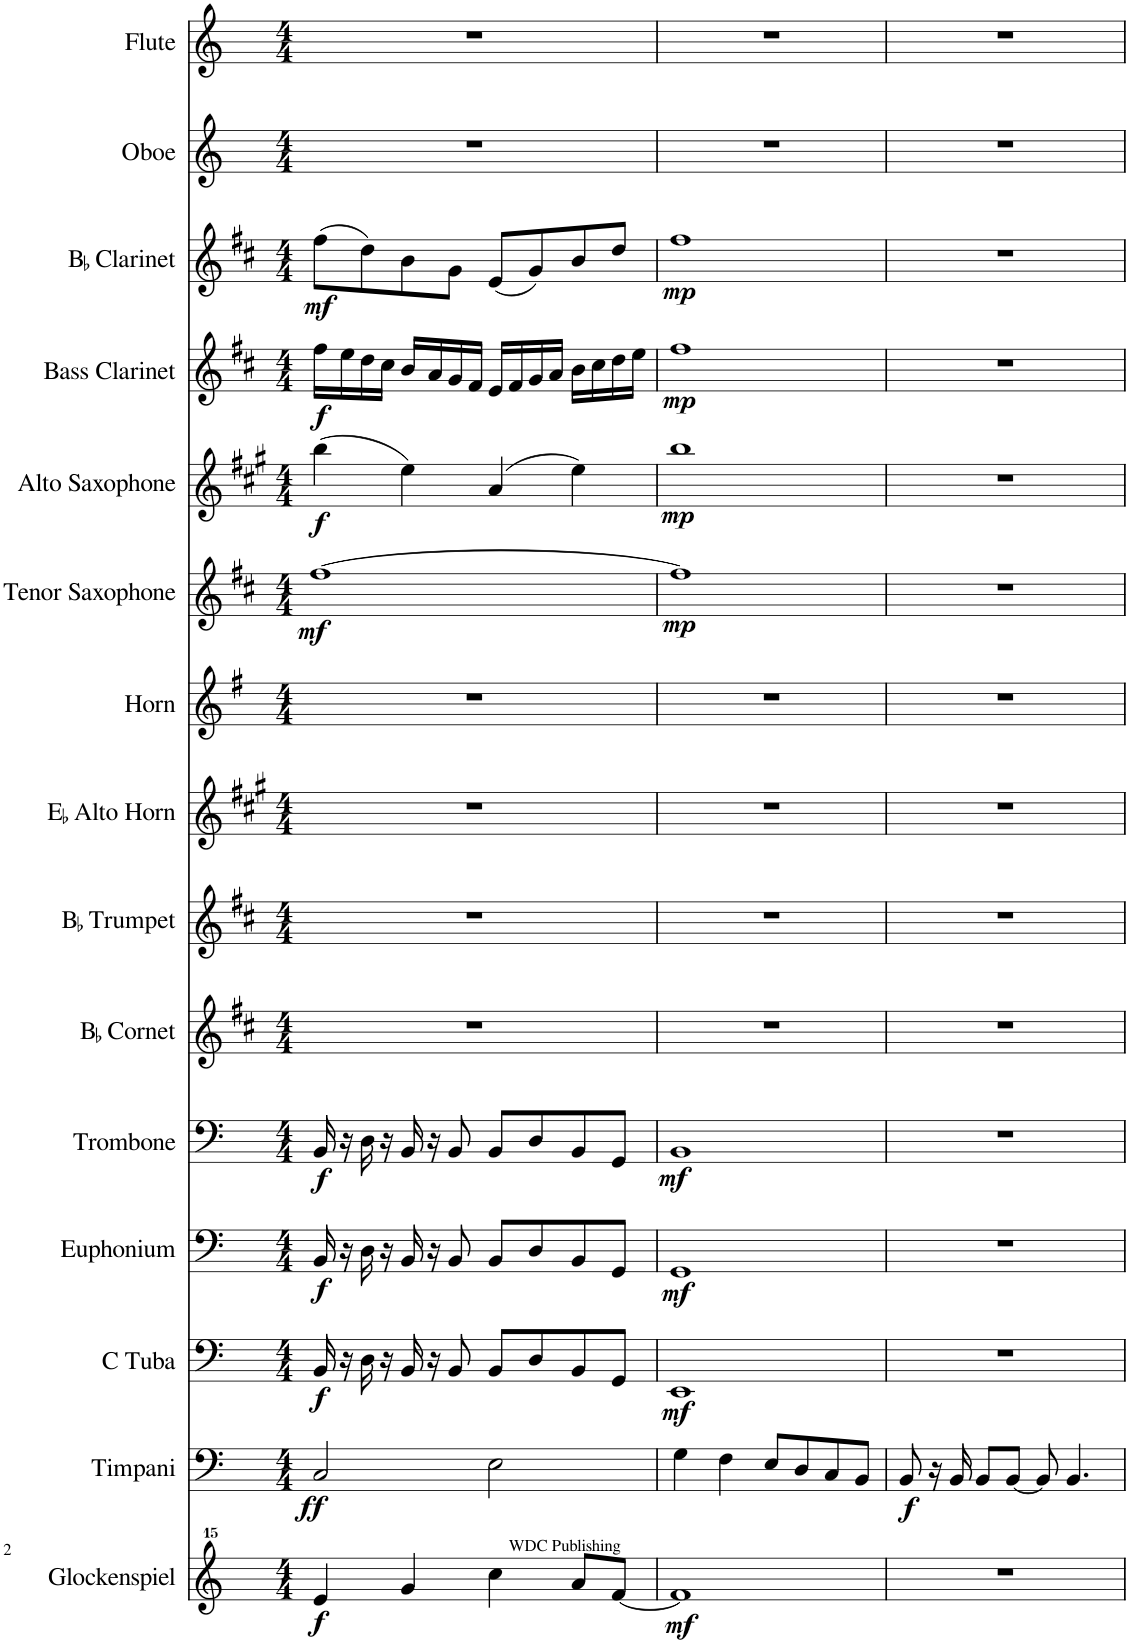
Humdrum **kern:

**kern	**dynam	**kern	**dynam	**kern	**dynam	**kern	**dynam	**kern	**dynam	**kern	**kern	**kern	**kern	**kern	**dynam	**kern	**dynam	**kern	**dynam	**kern	**dynam	**kern	**kern
*part15	*part15	*part14	*part14	*part13	*part13	*part12	*part12	*part11	*part11	*part10	*part9	*part8	*part7	*part6	*part6	*part5	*part5	*part4	*part4	*part3	*part3	*part2	*part1
*staff15	*staff15	*staff14	*staff14	*staff13	*staff13	*staff12	*staff12	*staff11	*staff11	*staff10	*staff9	*staff8	*staff7	*staff6	*staff6	*staff5	*staff5	*staff4	*staff4	*staff3	*staff3	*staff2	*staff1
*I"Glockenspiel	*	*I"Timpani	*	*I"C Tuba	*	*I"Euphonium	*	*I"Trombone	*	*I"BaccidentalFlat Cornet	*I"BaccidentalFlat Trumpet	*I"EaccidentalFlat Alto Horn	*I"Horn	*I"Tenor Saxophone	*	*I"Alto Saxophone	*	*I"Bass Clarinet	*	*I"BaccidentalFlat Clarinet	*	*I"Oboe	*I"Flute
*I'Glk.	*	*I'Timp.	*	*I'C Tu.	*	*I'Eu.	*	*I'Trb.	*	*I'BaccidentalFlat Cnt.	*I'BaccidentalFlat Tpt.	*I'EaccidentalFlat A. Hn.	*I'Hn.	*I'T. Sax.	*	*I'A. Sax.	*	*I'B. Cl.	*	*I'BaccidentalFlat Cl.	*	*I'Ob.	*I'Fl.
*clefG^^2	*	*clefF4	*	*clefF4	*	*clefF4	*	*clefF4	*	*clefG2	*clefG2	*clefG2	*clefG2	*clefG2	*	*clefG2	*	*clefG2	*	*clefG2	*	*clefG2	*clefG2
*	*	*	*	*	*	*	*	*	*	*Trd1c2	*Trd1c2	*Trd5c9	*Trd4c7	*Trd8c14	*	*Trd5c9	*	*Trd8c14	*	*Trd1c2	*	*	*
*k[]	*	*k[]	*	*k[]	*	*k[]	*	*k[]	*	*k[f#c#]	*k[f#c#]	*k[f#c#g#]	*k[f#]	*k[f#c#]	*	*k[f#c#g#]	*	*k[f#c#]	*	*k[f#c#]	*	*k[]	*k[]
*M4/4	*	*M4/4	*	*M4/4	*	*M4/4	*	*M4/4	*	*M4/4	*M4/4	*M4/4	*M4/4	*M4/4	*	*M4/4	*	*M4/4	*	*M4/4	*	*M4/4	*M4/4
=1	=1	=1	=1	=1	=1	=1	=1	=1	=1	=1	=1	=1	=1	=1	=1	=1	=1	=1	=1	=1	=1	=1	=1
!	!LO:DY:b	!	!LO:DY:b	!	!LO:DY:b	!	!LO:DY:b	!	!LO:DY:b	!	!	!	!	!	!LO:DY:b	!	!LO:DY:b	!	!LO:DY:b	!	!LO:DY:b	!	!
4eee/	f	2C/	ff	16BB/	f	16BB/	f	16BB/	f	1r	1r	1r	1r	[1ff#	mf	(4bb\	f	16ff#\LL	f	(8ff#\L	mf	1r	1r
.	.	.	.	16r	.	16r	.	16r	.	.	.	.	.	.	.	.	.	16ee\	.	.	.	.	.
.	.	.	.	16D\	.	16D\	.	16D\	.	.	.	.	.	.	.	.	.	16dd\	.	8dd\)	.	.	.
.	.	.	.	16r	.	16r	.	16r	.	.	.	.	.	.	.	.	.	16cc#\JJ	.	.	.	.	.
4ggg/	.	.	.	16BB/	.	16BB/	.	16BB/	.	.	.	.	.	.	.	4ee\)	.	16b/LL	.	8b\	.	.	.
.	.	.	.	16r	.	16r	.	16r	.	.	.	.	.	.	.	.	.	16a/	.	.	.	.	.
.	.	.	.	8BB/	.	8BB/	.	8BB/	.	.	.	.	.	.	.	.	.	16g/	.	8g\J	.	.	.
.	.	.	.	.	.	.	.	.	.	.	.	.	.	.	.	.	.	16f#/JJ	.	.	.	.	.
4cccc\	.	2E\	.	8BB/L	.	8BB/L	.	8BB/L	.	.	.	.	.	.	.	(4a/	.	16e/LL	.	(8e/L	.	.	.
.	.	.	.	.	.	.	.	.	.	.	.	.	.	.	.	.	.	16f#/	.	.	.	.	.
.	.	.	.	8D/	.	8D/	.	8D/	.	.	.	.	.	.	.	.	.	16g/	.	8g/)	.	.	.
.	.	.	.	.	.	.	.	.	.	.	.	.	.	.	.	.	.	16a/JJ	.	.	.	.	.
8aaa/L	.	.	.	8BB/	.	8BB/	.	8BB/	.	.	.	.	.	.	.	4ee\)	.	16b\LL	.	8b/	.	.	.
.	.	.	.	.	.	.	.	.	.	.	.	.	.	.	.	.	.	16cc#\	.	.	.	.	.
[8fff/J	.	.	.	8GG/J	.	8GG/J	.	8GG/J	.	.	.	.	.	.	.	.	.	16dd\	.	8dd/J	.	.	.
.	.	.	.	.	.	.	.	.	.	.	.	.	.	.	.	.	.	16ee\JJ	.	.	.	.	.
=2	=2	=2	=2	=2	=2	=2	=2	=2	=2	=2	=2	=2	=2	=2	=2	=2	=2	=2	=2	=2	=2	=2	=2
!	!LO:DY:b	!	!	!	!LO:DY:b	!	!LO:DY:b	!	!LO:DY:b	!	!	!	!	!	!LO:DY:b	!	!LO:DY:b	!	!LO:DY:b	!	!LO:DY:b	!	!
1fff]	mf	4G\	.	1EE	mf	1GG	mf	1BB	mf	1r	1r	1r	1r	1ff#]	mp	1bb	mp	1ff#	mp	1ff#	mp	1r	1r
.	.	4F\	.	.	.	.	.	.	.	.	.	.	.	.	.	.	.	.	.	.	.	.	.
.	.	8E/L	.	.	.	.	.	.	.	.	.	.	.	.	.	.	.	.	.	.	.	.	.
.	.	8D/	.	.	.	.	.	.	.	.	.	.	.	.	.	.	.	.	.	.	.	.	.
.	.	8C/	.	.	.	.	.	.	.	.	.	.	.	.	.	.	.	.	.	.	.	.	.
.	.	8BB/J	.	.	.	.	.	.	.	.	.	.	.	.	.	.	.	.	.	.	.	.	.
=3	=3	=3	=3	=3	=3	=3	=3	=3	=3	=3	=3	=3	=3	=3	=3	=3	=3	=3	=3	=3	=3	=3	=3
!	!	!	!LO:DY:b	!	!	!	!	!	!	!	!	!	!	!	!	!	!	!	!	!	!	!	!
1r	.	8BB/	f	1r	.	1r	.	1r	.	1r	1r	1r	1r	1r	.	1r	.	1r	.	1r	.	1r	1r
.	.	16r	.	.	.	.	.	.	.	.	.	.	.	.	.	.	.	.	.	.	.	.	.
.	.	16BB/	.	.	.	.	.	.	.	.	.	.	.	.	.	.	.	.	.	.	.	.	.
.	.	8BB/L	.	.	.	.	.	.	.	.	.	.	.	.	.	.	.	.	.	.	.	.	.
.	.	[8BB/J	.	.	.	.	.	.	.	.	.	.	.	.	.	.	.	.	.	.	.	.	.
.	.	8BB/]	.	.	.	.	.	.	.	.	.	.	.	.	.	.	.	.	.	.	.	.	.
.	.	4.BB/	.	.	.	.	.	.	.	.	.	.	.	.	.	.	.	.	.	.	.	.	.
=	=	=	=	=	=	=	=	=	=	=	=	=	=	=	=	=	=	=	=	=	=	=	=
*-	*-	*-	*-	*-	*-	*-	*-	*-	*-	*-	*-	*-	*-	*-	*-	*-	*-	*-	*-	*-	*-	*-	*-
